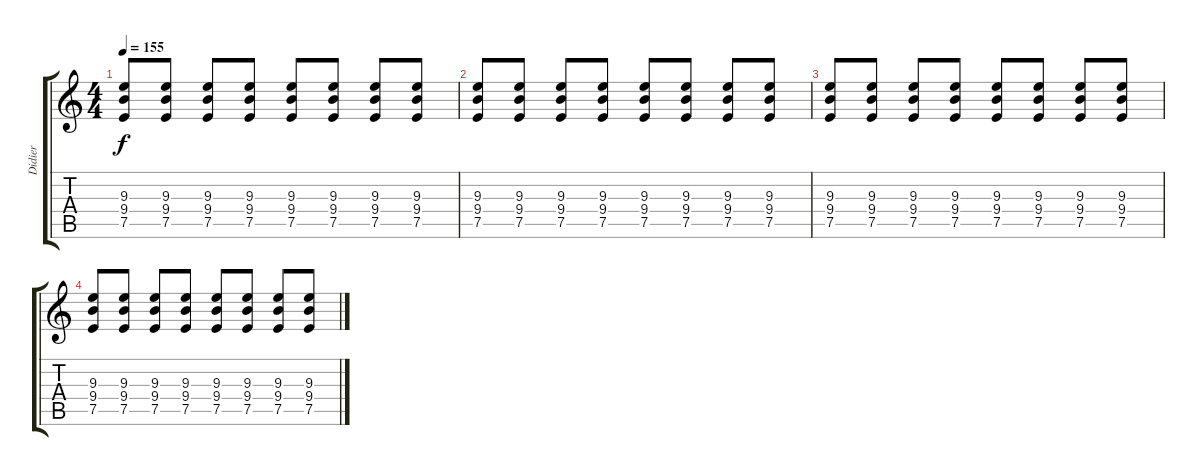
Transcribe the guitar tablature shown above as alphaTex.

\track ("Didier" "Didier") {instrument distortionguitar}
\staff {score tabs}
\tuning (E4 B3 G3 D3 A2 E2) {hide}
\ts (4 4)
\tempo 155
\clef g2
\ks c
(9.3 9.4 7.5).8{dy f} (9.3 9.4 7.5).8 (9.3 9.4 7.5).8 (9.3 9.4 7.5).8 (9.3 9.4 7.5).8 (9.3 9.4 7.5).8 (9.3 9.4 7.5).8 (9.3 9.4 7.5).8 |
(9.3 9.4 7.5).8 (9.3 9.4 7.5).8 (9.3 9.4 7.5).8 (9.3 9.4 7.5).8 (9.3 9.4 7.5).8 (9.3 9.4 7.5).8 (9.3 9.4 7.5).8 (9.3 9.4 7.5).8 |
(9.3 9.4 7.5).8 (9.3 9.4 7.5).8 (9.3 9.4 7.5).8 (9.3 9.4 7.5).8 (9.3 9.4 7.5).8 (9.3 9.4 7.5).8 (9.3 9.4 7.5).8 (9.3 9.4 7.5).8 |
(9.3 9.4 7.5).8 (9.3 9.4 7.5).8 (9.3 9.4 7.5).8 (9.3 9.4 7.5).8 (9.3 9.4 7.5).8 (9.3 9.4 7.5).8 (9.3 9.4 7.5).8 (9.3 9.4 7.5).8
